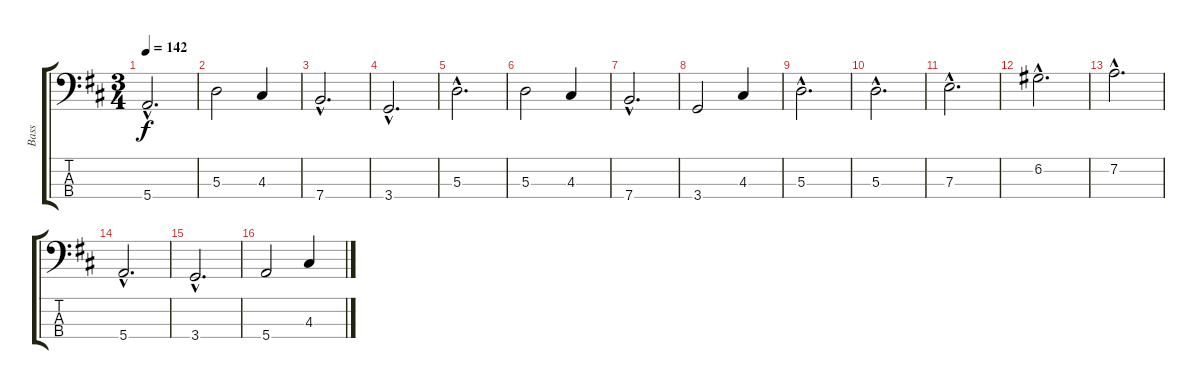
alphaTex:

\track ("Bass" "Bass") {instrument electricbassfinger}
\staff {score tabs}
\tuning (G2 D2 A1 E1) {hide}
\ts (3 4)
\tempo 142
\clef f4
\ks d
5.4{hac}.2{d dy f} |
5.3.2 4.3.4 |
7.4{hac}.2{d} |
3.4{hac}.2{d} |
5.3{hac}.2{d} |
5.3.2 4.3.4 |
7.4{hac}.2{d} |
3.4.2 4.3.4 |
5.3{hac}.2{d} |
5.3{hac}.2{d} |
7.3{hac}.2{d} |
6.2{hac}.2{d} |
7.2{hac}.2{d} |
5.4{hac}.2{d} |
3.4{hac}.2{d} |
5.4.2 4.3.4
